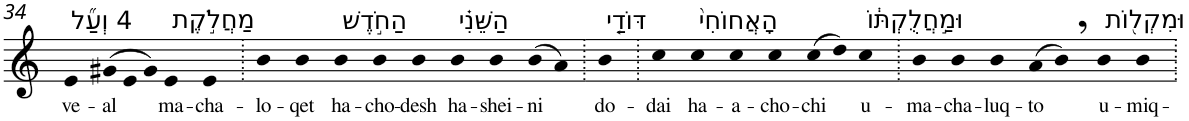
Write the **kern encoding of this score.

**kern	**text
*part1	*part1
*staff1	*staff1
*I"Piano	*
*I'Pno	*
!!LO:PB:g=z
*clefG2	*
*k[]	*
=34	=34
!LO:TX:a:t=4 וְעַ֞ל	!
!	!LO:LY:b
4e	ve-
*Xtuplet	*
!	!LO:LY:b
(>12g#X	-al
12e	.
12g#)	.
!LO:TX:a:t=מַחֲלֹ֣קֶת	!
!	!LO:LY:b
4e	ma-
!	!LO:LY:b
4e	-cha-
=35.	=35.
!	!LO:LY:b
4b	-lo-
!	!LO:LY:b
4b	-qet
!LO:TX:a:t=הַחֹ֣דֶשׁ	!
!	!LO:LY:b
4b	ha-
!	!LO:LY:b
4b	-cho-
!	!LO:LY:b
4b	-desh
!LO:TX:a:t=הַשֵּׁנִ֗י	!
!	!LO:LY:b
4b	ha-
!	!LO:LY:b
4b	-shei-
!	!LO:LY:b
(>8b	-ni
8a)	.
=36.	=36.
!LO:TX:a:t=דּוֹדַ֤י	!
!	!LO:LY:b
4b	do-
=37.	=37.
!	!LO:LY:b
4cc	-dai
!LO:TX:a:t=הָאֲחוֹחִי֙	!
!	!LO:LY:b
4cc	ha-
!	!LO:LY:b
4cc	-a-
!	!LO:LY:b
4cc	-cho-
!	!LO:LY:b
(>8cc	-chi
8dd)	.
!LO:TX:a:t=וּמַ֣חֲלֻקְתּ֔וֹ	!
!	!LO:LY:b
4cc	u-
=38.	=38.
!	!LO:LY:b
4b	-ma-
!	!LO:LY:b
4b	-cha-
!	!LO:LY:b
4b	-luq-
!	!LO:LY:b
(>8a	-to
8b,)	.
!LO:TX:a:t=וּמִקְל֖וֹת	!
!	!LO:LY:b
4b	u-
!	!LO:LY:b
4b	-miq-
=.	=.
*-	*-
